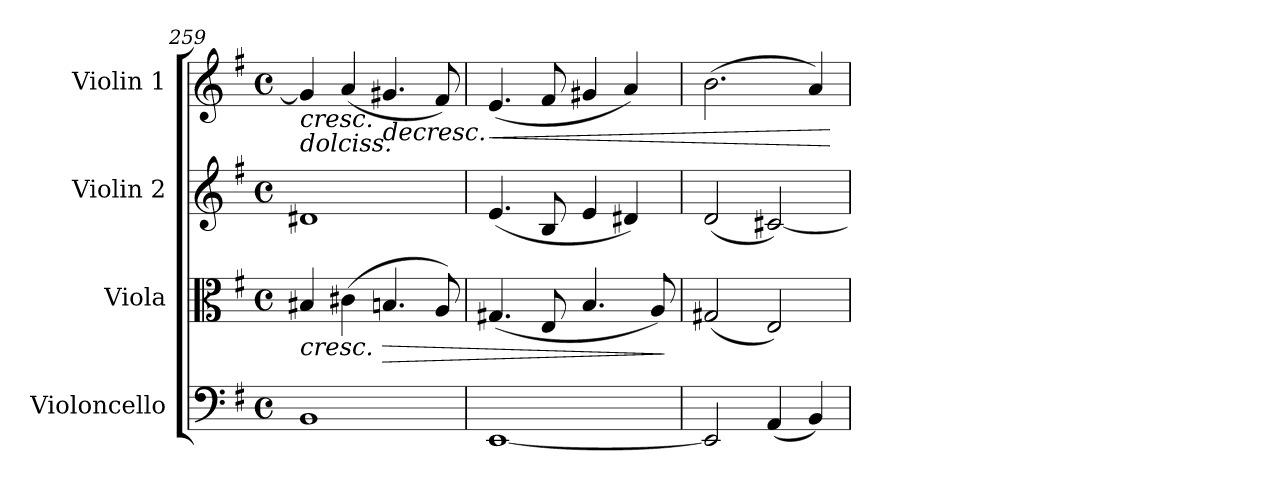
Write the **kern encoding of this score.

**kern	**kern	**dynam	**kern	**kern	**dynam
*part4	*part3	*part3	*part2	*part1	*part1
*staff4	*staff3	*staff3	*staff2	*staff1	*staff1
*I"Violoncello	*I"Viola	*	*I"Violin 2	*I"Violin 1	*
*I'Vc	*I'Vla	*	*I'Vln	*I'Vln	*
*clefF4	*clefC3	*	*clefG2	*clefG2	*
*k[f#]	*k[f#]	*	*k[f#]	*k[f#]	*
*M4/4	*M4/4	*	*M4/4	*M4/4	*
*met(c)	*met(c)	*	*met(c)	*met(c)	*
=259	=259	=259	=259	=259	=259
!	!	!	!	!LO:TX:b:i:t=dolciss.	!
!	!	!LO:HP:b	!	!	!LO:HP:b
1BB	4B#X/	<	1d#X	4g#/]	<
.	(4c#X\	.	.	(4a/	.
!	!	!LO:HP:b	!	!	!LO:HP:b
.	4.Bn/	>	.	4.g#X/	>
.	8A/)	.	.	8f#/)	.
.	.	[	.	.	[
=260	=260	=260	=260	=260	=260
!	!	!	!	!	!LO:HP:b
[1EE	(4.G#X/	.	(4.e/	(4.e/	<
.	8E/	.	8B/	8f#/	.
.	4.B/	.	4e/	4g#X/	.
.	.	.	4d#X/)	4a/)	.
.	8A/)	.	.	.	.
.	.	]	.	.	]
!!LO:LB:g=z
=261	=261	=261	=261	=261	=261
*	*	*	*	*^	*
2EE/]	(2G#X/	.	(2d/	(2.b\	2ryy	.
(4AA/	2E/)	.	[2c#X/)	.	2ryy	.
4BB/)	.	.	.	4a/)	.	.
*	*	*	*	*v	*v	*
.	.	.	.	.	[
=	=	=	=	=	=
*-	*-	*-	*-	*-	*-
